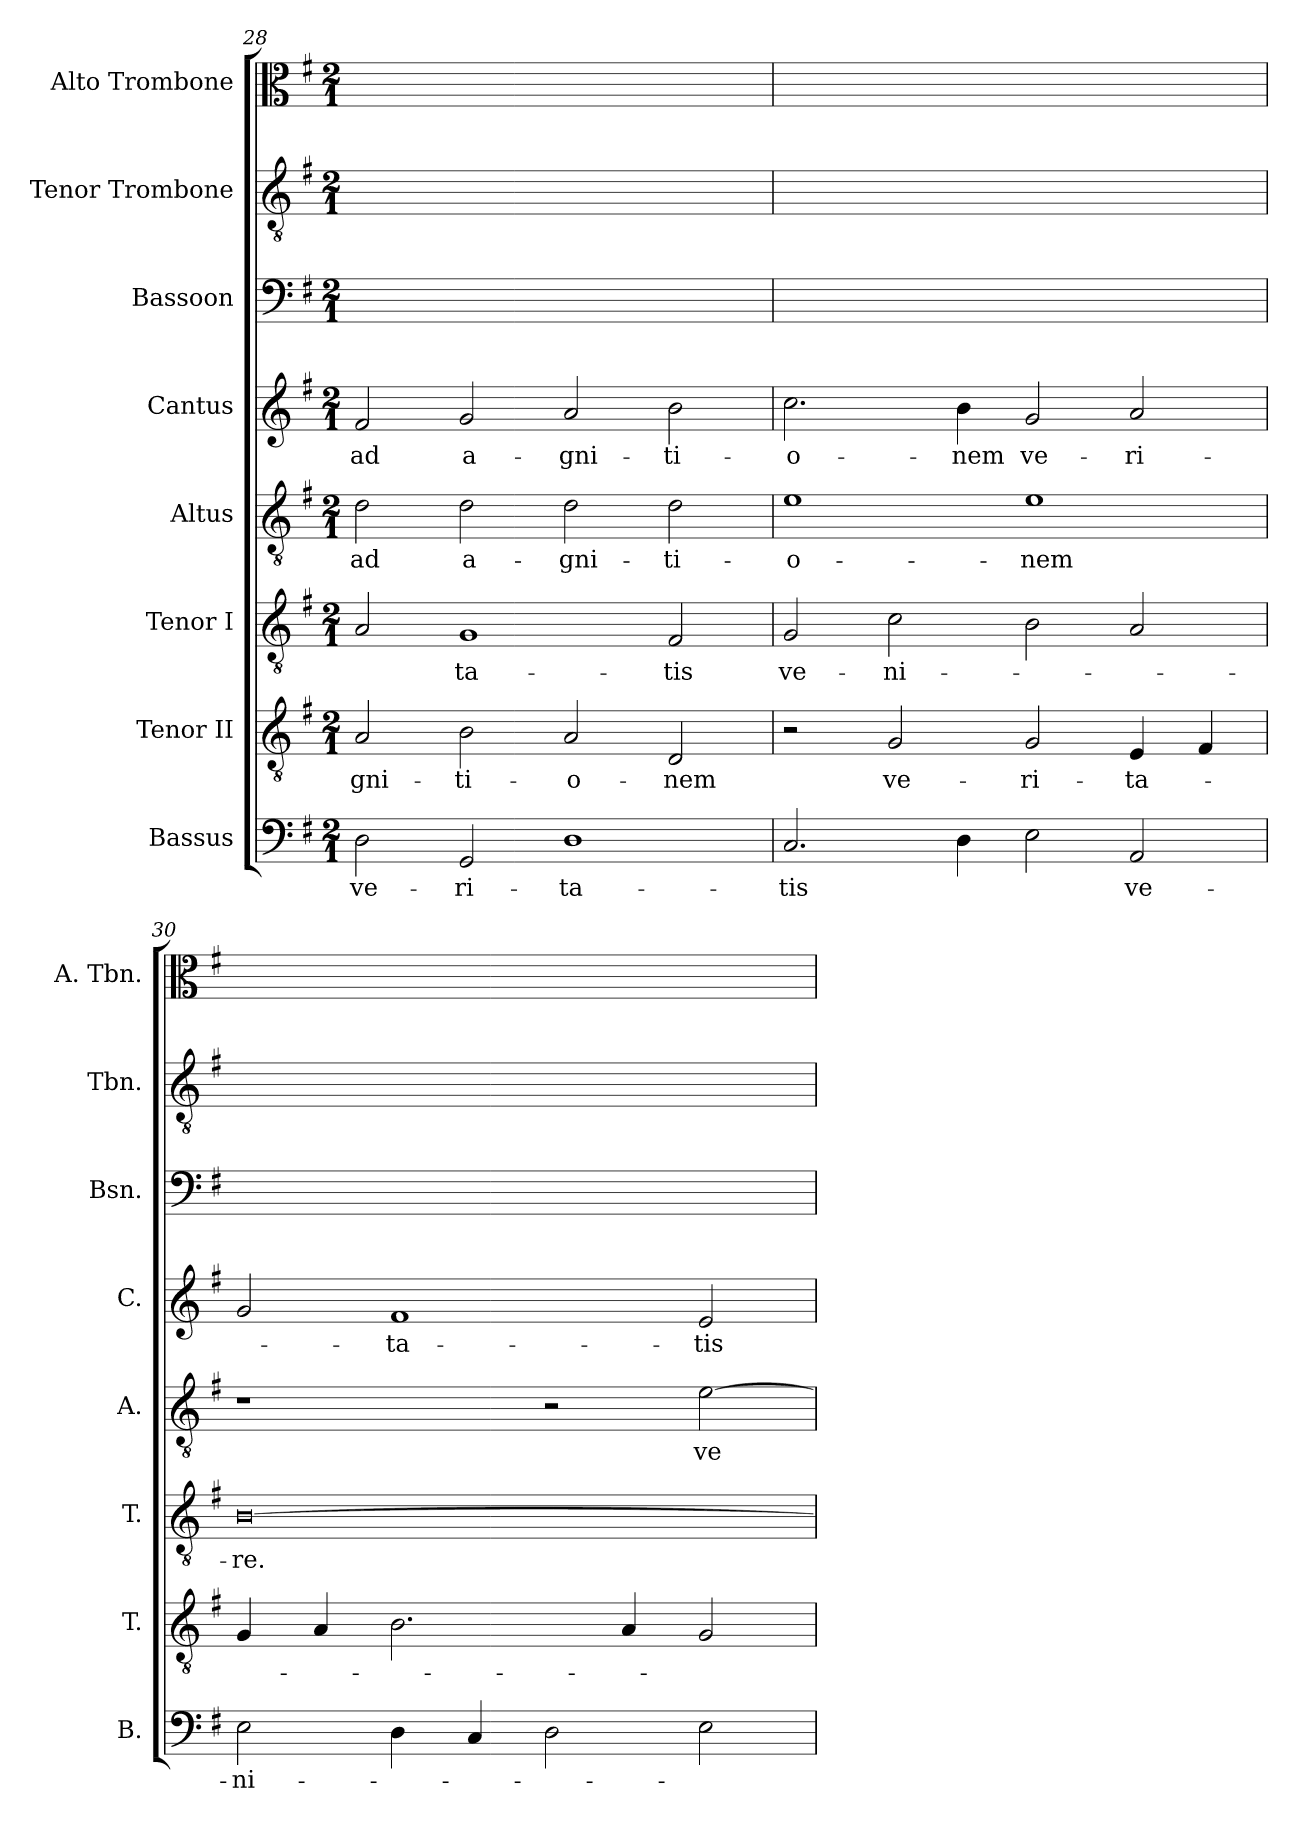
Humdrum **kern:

**kern	**text	**kern	**text	**kern	**text	**kern	**text	**kern	**text	**kern	**text	**kern	**text	**kern	**text
*part8	*part8	*part7	*part7	*part6	*part6	*part5	*part5	*part4	*part4	*part3	*part3	*part2	*part2	*part1	*part1
*staff8	*staff8	*staff7	*staff7	*staff6	*staff6	*staff5	*staff5	*staff4	*staff4	*staff3	*staff3	*staff2	*staff2	*staff1	*staff1
*I"Bassus	*	*I"Tenor II	*	*I"Tenor I	*	*I"Altus	*	*I"Cantus	*	*I"Bassoon	*	*I"Tenor Trombone	*	*I"Alto Trombone	*
*I'B.	*	*I'T.	*	*I'T.	*	*I'A.	*	*I'C.	*	*I'Bsn.	*	*I'Tbn.	*	*I'A. Tbn.	*
*clefF4	*	*clefGv2	*	*clefGv2	*	*clefGv2	*	*clefG2	*	*clefF4	*	*clefGv2	*	*clefC3	*
*	*	*ITrd7c12	*	*ITrd7c12	*	*ITrd7c12	*	*	*	*	*	*	*	*	*
*k[f#]	*	*k[f#]	*	*k[f#]	*	*k[f#]	*	*k[f#]	*	*k[f#]	*	*k[f#]	*	*k[f#]	*
*G:	*	*G:	*	*G:	*	*G:	*	*G:	*	*G:	*	*G:	*	*G:	*
*M2/1	*	*M2/1	*	*M2/1	*	*M2/1	*	*M2/1	*	*M2/1	*	*M2/1	*	*M2/1	*
=28	=28	=28	=28	=28	=28	=28	=28	=28	=28	=28	=28	=28	=28	=28	=28
!	!LO:LY:b	!	!LO:LY:b	!	!	!	!LO:LY:b	!	!LO:LY:b	!	!	!	!	!	!
2D\	ve-	2AA/	-gni-	2AA/	.	2D\	ad	2f#/	ad	2D\yy	ve-	2AA/yy	.	2f#\yy	ad
!	!LO:LY:b	!	!LO:LY:b	!	!LO:LY:b	!	!LO:LY:b	!	!LO:LY:b	!	!	!	!	!	!
2GG/	-ri-	2BB\	-ti-	1GG	-ta-	2D\	a-	2g/	a-	2GG/yy	-ri-	1GGyy	-ta-	2g\yy	a-
!	!LO:LY:b	!	!LO:LY:b	!	!	!	!LO:LY:b	!	!LO:LY:b	!	!	!	!	!	!
1D	-ta-	2AA/	-o-	.	.	2D\	-gni-	2a/	-gni-	1Dyy	-ta-	.	.	2a\yy	-gni-
!	!	!	!LO:LY:b	!	!LO:LY:b	!	!LO:LY:b	!	!LO:LY:b	!	!	!	!	!	!
.	.	2DD/	-nem	2FF#/	-tis	2D\	-ti-	2b\	-ti-	.	.	2FF#/yy	-tis	2b\yy	-ti-
=29	=29	=29	=29	=29	=29	=29	=29	=29	=29	=29	=29	=29	=29	=29	=29
!	!LO:LY:b	!	!	!	!LO:LY:b	!	!LO:LY:b	!	!LO:LY:b	!	!	!	!	!	!
2.C/	-tis	2r	.	2GG/	ve-	1E	-o-	2.cc\	-o-	2.C/yy	-tis	2GG/yy	ve-	2.cc\yy	-o-
!	!	!	!LO:LY:b	!	!LO:LY:b	!	!	!	!	!	!	!	!	!	!
.	.	2GG/	ve-	2C\	-ni-	.	.	.	.	.	.	2C/yy	-ni-	.	.
!	!	!	!	!	!	!	!	!	!LO:LY:b	!	!	!	!	!	!
4D\	.	.	.	.	.	.	.	4b\	-nem	4D\yy	.	.	.	4b\yy	-nem
!	!	!	!LO:LY:b	!	!	!	!LO:LY:b	!	!LO:LY:b	!	!	!	!	!	!
2E\	.	2GG/	-ri-	2BB\	.	1E	-nem	2g/	ve-	2E\yy	.	2BB/yy	.	2g\yy	ve-
!	!LO:LY:b	!	!LO:LY:b	!	!	!	!	!	!LO:LY:b	!	!	!	!	!	!
2AA/	ve-	4EE/	-ta-	2AA/	.	.	.	2a/	-ri-	2AA/yy	ve-	2AA/yy	.	2a\yy	-ri-
.	.	4FF#/	.	.	.	.	.	.	.	.	.	.	.	.	.
!!LO:LB:g=z
=30	=30	=30	=30	=30	=30	=30	=30	=30	=30	=30	=30	=30	=30	=30	=30
!	!LO:LY:b	!	!	!	!LO:LY:b	!	!	!	!	!	!	!	!	!	!
2E\	-ni-	4GG/	.	[>0BB	-re.	1r	.	2g/	.	2E\yy	-ni-	[<0BByy	-re.	2g\yy	.
.	.	4AA/	.	.	.	.	.	.	.	.	.	.	.	.	.
!	!	!	!	!	!	!	!	!	!LO:LY:b	!	!	!	!	!	!
4D\	.	2.BB\	.	.	.	.	.	1f#	-ta-	4D\yy	.	.	.	1f#yy	-ta-
4C/	.	.	.	.	.	.	.	.	.	4C/yy	.	.	.	.	.
2D\	.	.	.	.	.	2r	.	.	.	2D\yy	.	.	.	.	.
.	.	4AA/	.	.	.	.	.	.	.	.	.	.	.	.	.
!	!	!	!	!	!	!	!LO:LY:b	!	!LO:LY:b	!	!	!	!	!	!
2E\	.	2GG/	.	.	.	[>2E\	ve-	2e/	-tis	2E\yy	.	.	.	2e\yy	-tis
=	=	=	=	=	=	=	=	=	=	=	=	=	=	=	=
*-	*-	*-	*-	*-	*-	*-	*-	*-	*-	*-	*-	*-	*-	*-	*-
